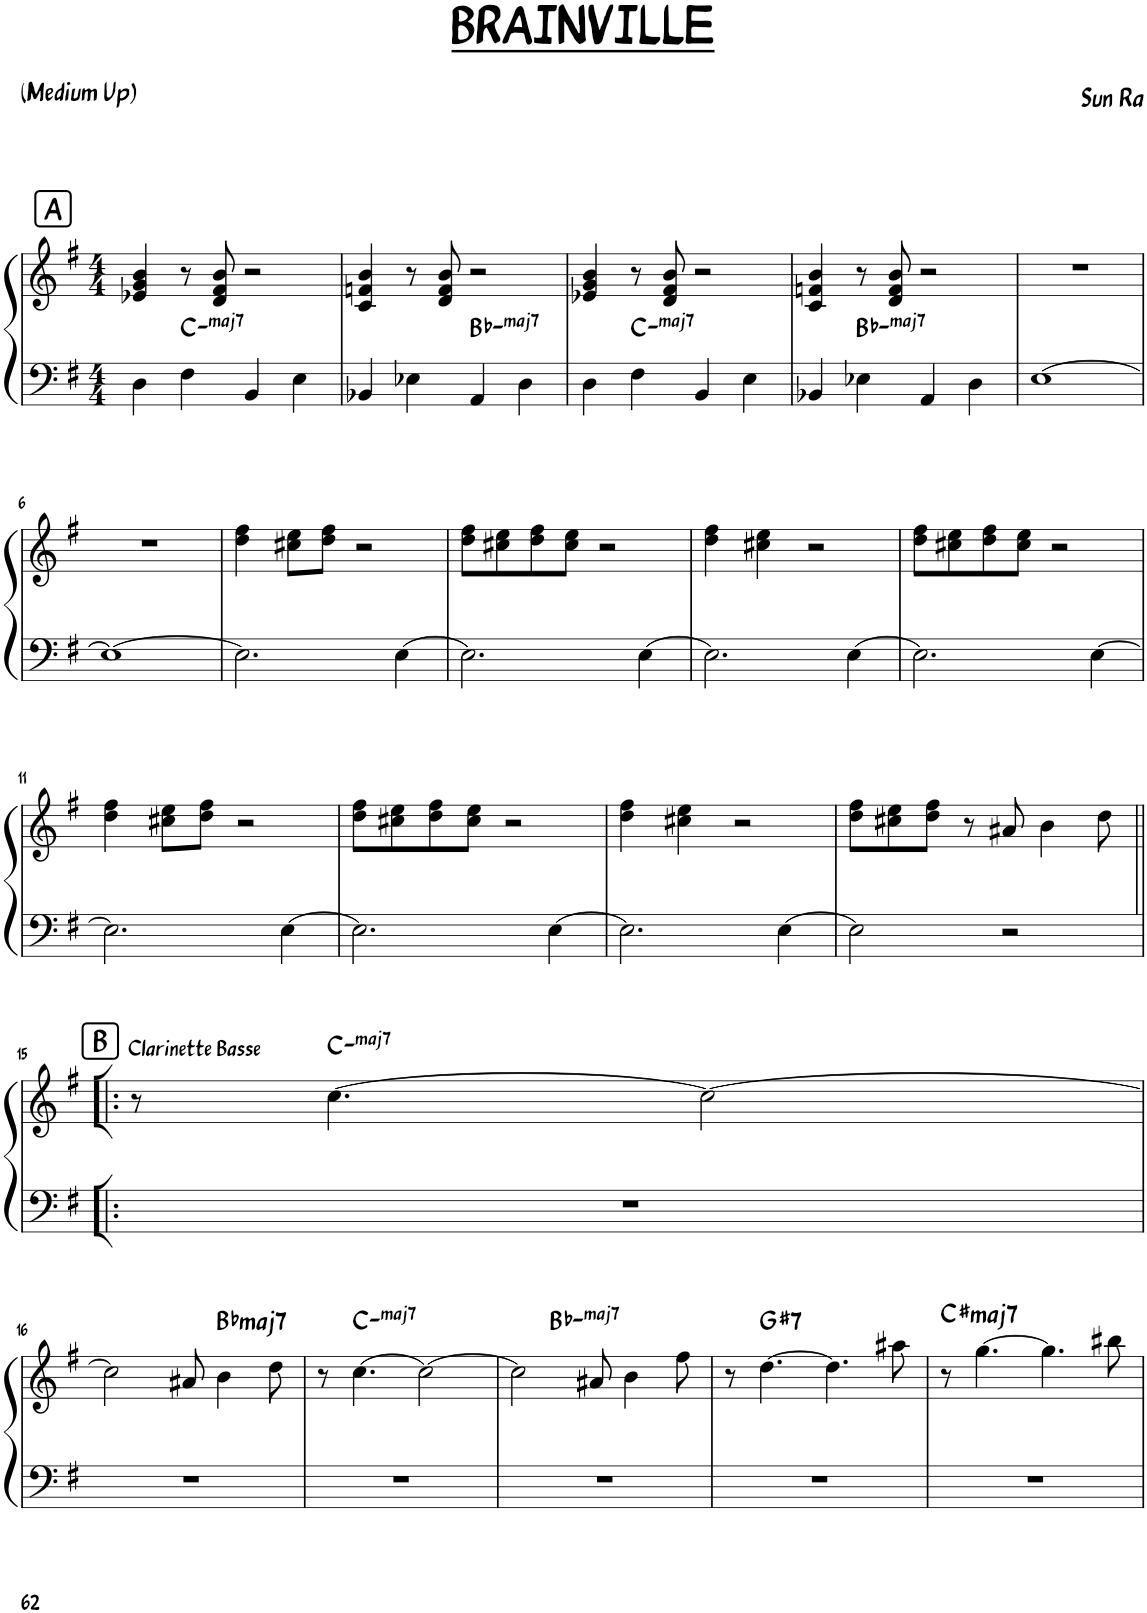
**kern	**kern	**harte
*part1	*part1	*part1
*staff2	*staff1	*
*I"Piano	*	*
*I'Pia.	*	*
*clefF4	*clefG2	*
*k[f#]	*k[f#]	*
*M4/4	*M4/4	*
!!LO:REH:place=s1:a:B:cj:fs=14:t=A
=1	=1	=1
4D\	4e-X/ 4g/ 4b/	.
!	!	!LO:H:kt=maj7
4F#\	8r	C:minmaj7
.	8d/ 8f#/ 8b/	.
4BB/	2r	.
4E\	.	.
=2	=2	=2
4BB-X/	4c/ 4fn/ 4b/	.
4E-X\	8r	.
.	8d/ 8f/ 8b/	.
!	!	!LO:H:kt=maj7
4AA/	2r	Bb:minmaj7
4D\	.	.
=3	=3	=3
4D\	4e-X/ 4g/ 4b/	.
!	!	!LO:H:kt=maj7
4F#\	8r	C:minmaj7
.	8d/ 8f#/ 8b/	.
4BB/	2r	.
4E\	.	.
=4	=4	=4
4BB-X/	4c/ 4fn/ 4b/	.
!	!	!LO:H:kt=maj7
4E-X\	8r	Bb:minmaj7
.	8d/ 8f/ 8b/	.
4AA/	2r	.
4D\	.	.
=5	=5	=5
[1E	1r	.
!!LO:LB:g=z
=6	=6	=6
1E_	1r	.
=7	=7	=7
2.E\]	4dd\ 4ff#\	.
.	8cc#X\ 8ee\L	.
.	8dd\ 8ff#\J	.
.	2r	.
[4E\	.	.
=8	=8	=8
2.E\]	8dd\ 8ff#\L	.
.	8cc#X\ 8ee\	.
.	8dd\ 8ff#\	.
.	8cc#\ 8ee\J	.
.	2r	.
[4E\	.	.
=9	=9	=9
2.E\]	4dd\ 4ff#\	.
.	4cc#X\ 4ee\	.
.	2r	.
[4E\	.	.
=10	=10	=10
2.E\]	8dd\ 8ff#\L	.
.	8cc#X\ 8ee\	.
.	8dd\ 8ff#\	.
.	8cc#\ 8ee\J	.
.	2r	.
[4E\	.	.
!!LO:LB:g=z
=11	=11	=11
2.E\]	4dd\ 4ff#\	.
.	8cc#X\ 8ee\L	.
.	8dd\ 8ff#\J	.
.	2r	.
[4E\	.	.
=12	=12	=12
2.E\]	8dd\ 8ff#\L	.
.	8cc#X\ 8ee\	.
.	8dd\ 8ff#\	.
.	8cc#\ 8ee\J	.
.	2r	.
[4E\	.	.
=13	=13	=13
2.E\]	4dd\ 4ff#\	.
.	4cc#X\ 4ee\	.
.	2r	.
[4E\	.	.
=14	=14	=14
2E\]	8dd\ 8ff#\L	.
.	8cc#X\ 8ee\	.
.	8dd\ 8ff#\J	.
.	8r	.
2r	8a#X/	.
.	4b\	.
.	8dd\	.
!!LO:LB:g=z
!!LO:REH:place=s1:a:B:cj:fs=14:t=B:qo=0.5
=15!|:	=15!|:	=15!|:
!	!LO:TX:a:B:t=Clarinette Basse	!
1r	8r	.
!	!	!LO:H:kt=maj7
.	[4.cc\	C:minmaj7
.	2cc\_	.
!!LO:LB:g=z
=16	=16	=16
1r	2cc\]	.
.	8a#X/	.
!	!	!LO:H:kt=maj7
.	4b\	Bb:maj7
.	8dd\	.
=17	=17	=17
1r	8r	.
!	!	!LO:H:kt=maj7
.	[4.cc\	C:minmaj7
.	2cc\_	.
=18	=18	=18
*	*^	*
1r	2cc\]	4ryy	.
!	!	!	!LO:H:kt=maj7
.	.	2.ryy	Bb:minmaj7
.	8a#X/	.	.
.	4b\	.	.
.	8ff#\	.	.
*	*v	*v	*
=19	=19	=19
1r	8r	.
!	!	!LO:H:kt=7
.	[4.dd\	G#:7
.	4.dd\]	.
.	8aa#X\	.
=20	=20	=20
!	!	!LO:H:kt=maj7
1r	8r	C#:maj7
.	[4.gg\	.
.	4.gg\]	.
.	8bb#X\	.
=	=	=
*-	*-	*-
